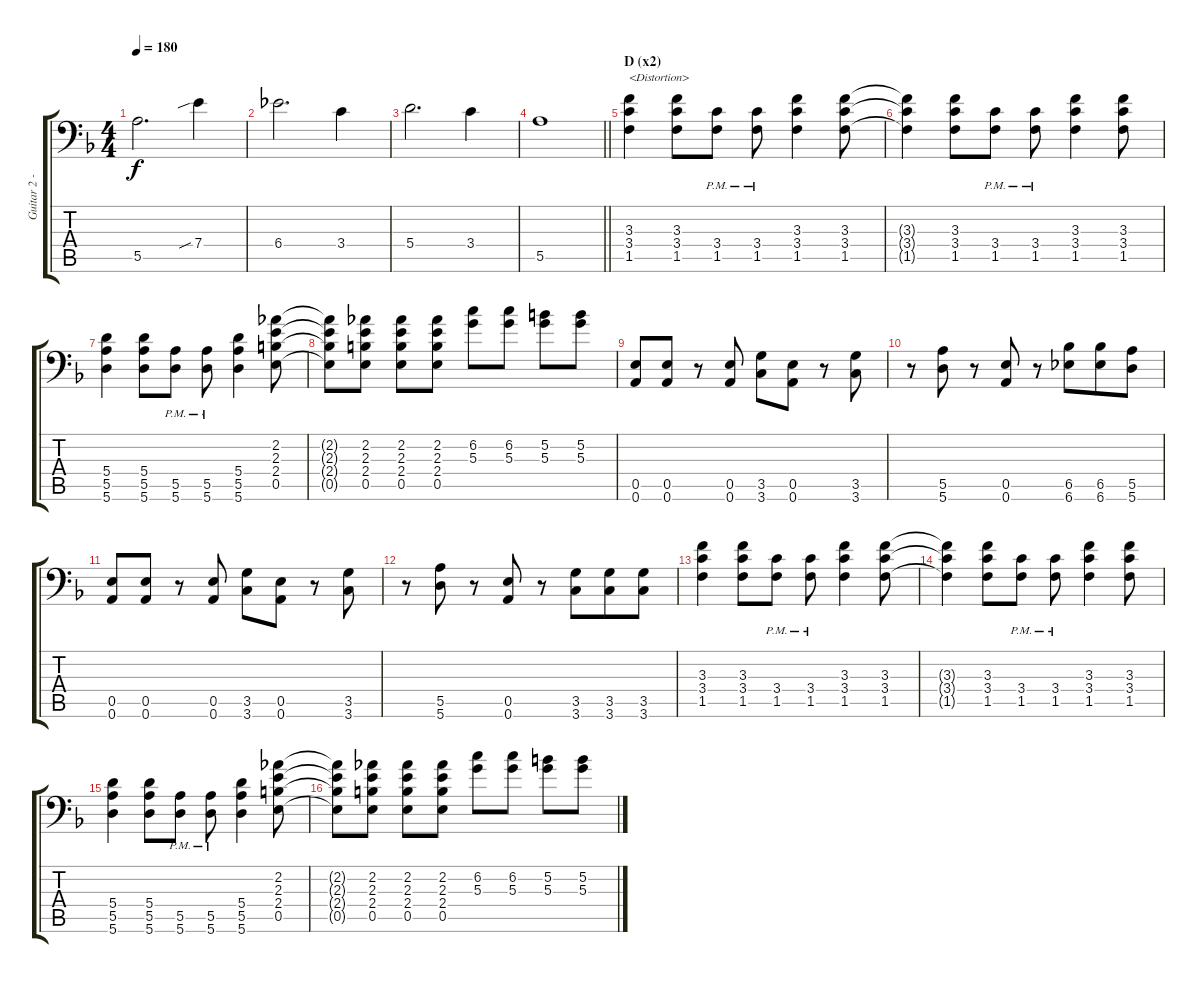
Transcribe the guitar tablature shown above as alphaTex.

\track ("Guitar 2 - Uruha" "Guitar 2 -") {instrument distortionguitar}
\staff {score tabs}
\tuning (B3 Gb3 D3 A2 E2 A1) {hide}
\ts (4 4)
\tempo 180
\clef f4
\ks f
5.5.2{d dy f} 7.4{sib}.4 |
6.4.2{d} 3.4.4 |
5.4.2{d} 3.4.4 |
\barLineRight lightlight
5.5.1 |
\section ("" "D (x2)")
(3.3 3.4 1.5).4{txt "<Distortion>" instrument distortionguitar} (3.3 3.4 1.5).8 (3.4{pm} 1.5{pm}).8 (3.4{pm} 1.5{pm}).8 (3.3 3.4 1.5).4 (3.3 3.4 1.5).8 |
(3.3{t} 3.4{t} 1.5{t}).4 (3.3 3.4 1.5).8 (3.4{pm} 1.5{pm}).8 (3.4{pm} 1.5{pm}).8 (3.3 3.4 1.5).4 (3.3 3.4 1.5).8 |
(5.4 5.5 5.6).4 (5.4 5.5 5.6).8 (5.5{pm} 5.6{pm}).8 (5.5{pm} 5.6{pm}).8 (5.4 5.5 5.6).4 (2.2 2.3 2.4 0.5).8 |
(2.2{t} 2.3{t} 2.4{t} 0.5{t}).8 (2.2 2.3 2.4 0.5).8 (2.2 2.3 2.4 0.5).8 (2.2 2.3 2.4 0.5).8 (6.2 5.3).8 (6.2 5.3).8 (5.2 5.3).8 (5.2 5.3).8 |
(0.5 0.6).8 (0.5 0.6).8 r.8 (0.5 0.6).8 (3.5 3.6).8 (0.5 0.6).8 r.8 (3.5 3.6).8 |
r.8 (5.5 5.6).8 r.8 (0.5 0.6).8 r.8 (6.5 6.6).8{beam merge} (6.5 6.6).8 (5.5 5.6).8 |
(0.5 0.6).8 (0.5 0.6).8 r.8 (0.5 0.6).8 (3.5 3.6).8 (0.5 0.6).8 r.8 (3.5 3.6).8 |
r.8 (5.5 5.6).8 r.8 (0.5 0.6).8 r.8 (3.5 3.6).8{beam merge} (3.5 3.6).8 (3.5 3.6).8 |
(3.3 3.4 1.5).4 (3.3 3.4 1.5).8 (3.4{pm} 1.5{pm}).8 (3.4{pm} 1.5{pm}).8 (3.3 3.4 1.5).4 (3.3 3.4 1.5).8 |
(3.3{t} 3.4{t} 1.5{t}).4 (3.3 3.4 1.5).8 (3.4{pm} 1.5{pm}).8 (3.4{pm} 1.5{pm}).8 (3.3 3.4 1.5).4 (3.3 3.4 1.5).8 |
(5.4 5.5 5.6).4 (5.4 5.5 5.6).8 (5.5{pm} 5.6{pm}).8 (5.5{pm} 5.6{pm}).8 (5.4 5.5 5.6).4 (2.2 2.3 2.4 0.5).8 |
(2.2{t} 2.3{t} 2.4{t} 0.5{t}).8 (2.2 2.3 2.4 0.5).8 (2.2 2.3 2.4 0.5).8 (2.2 2.3 2.4 0.5).8 (6.2 5.3).8 (6.2 5.3).8 (5.2 5.3).8 (5.2 5.3).8
